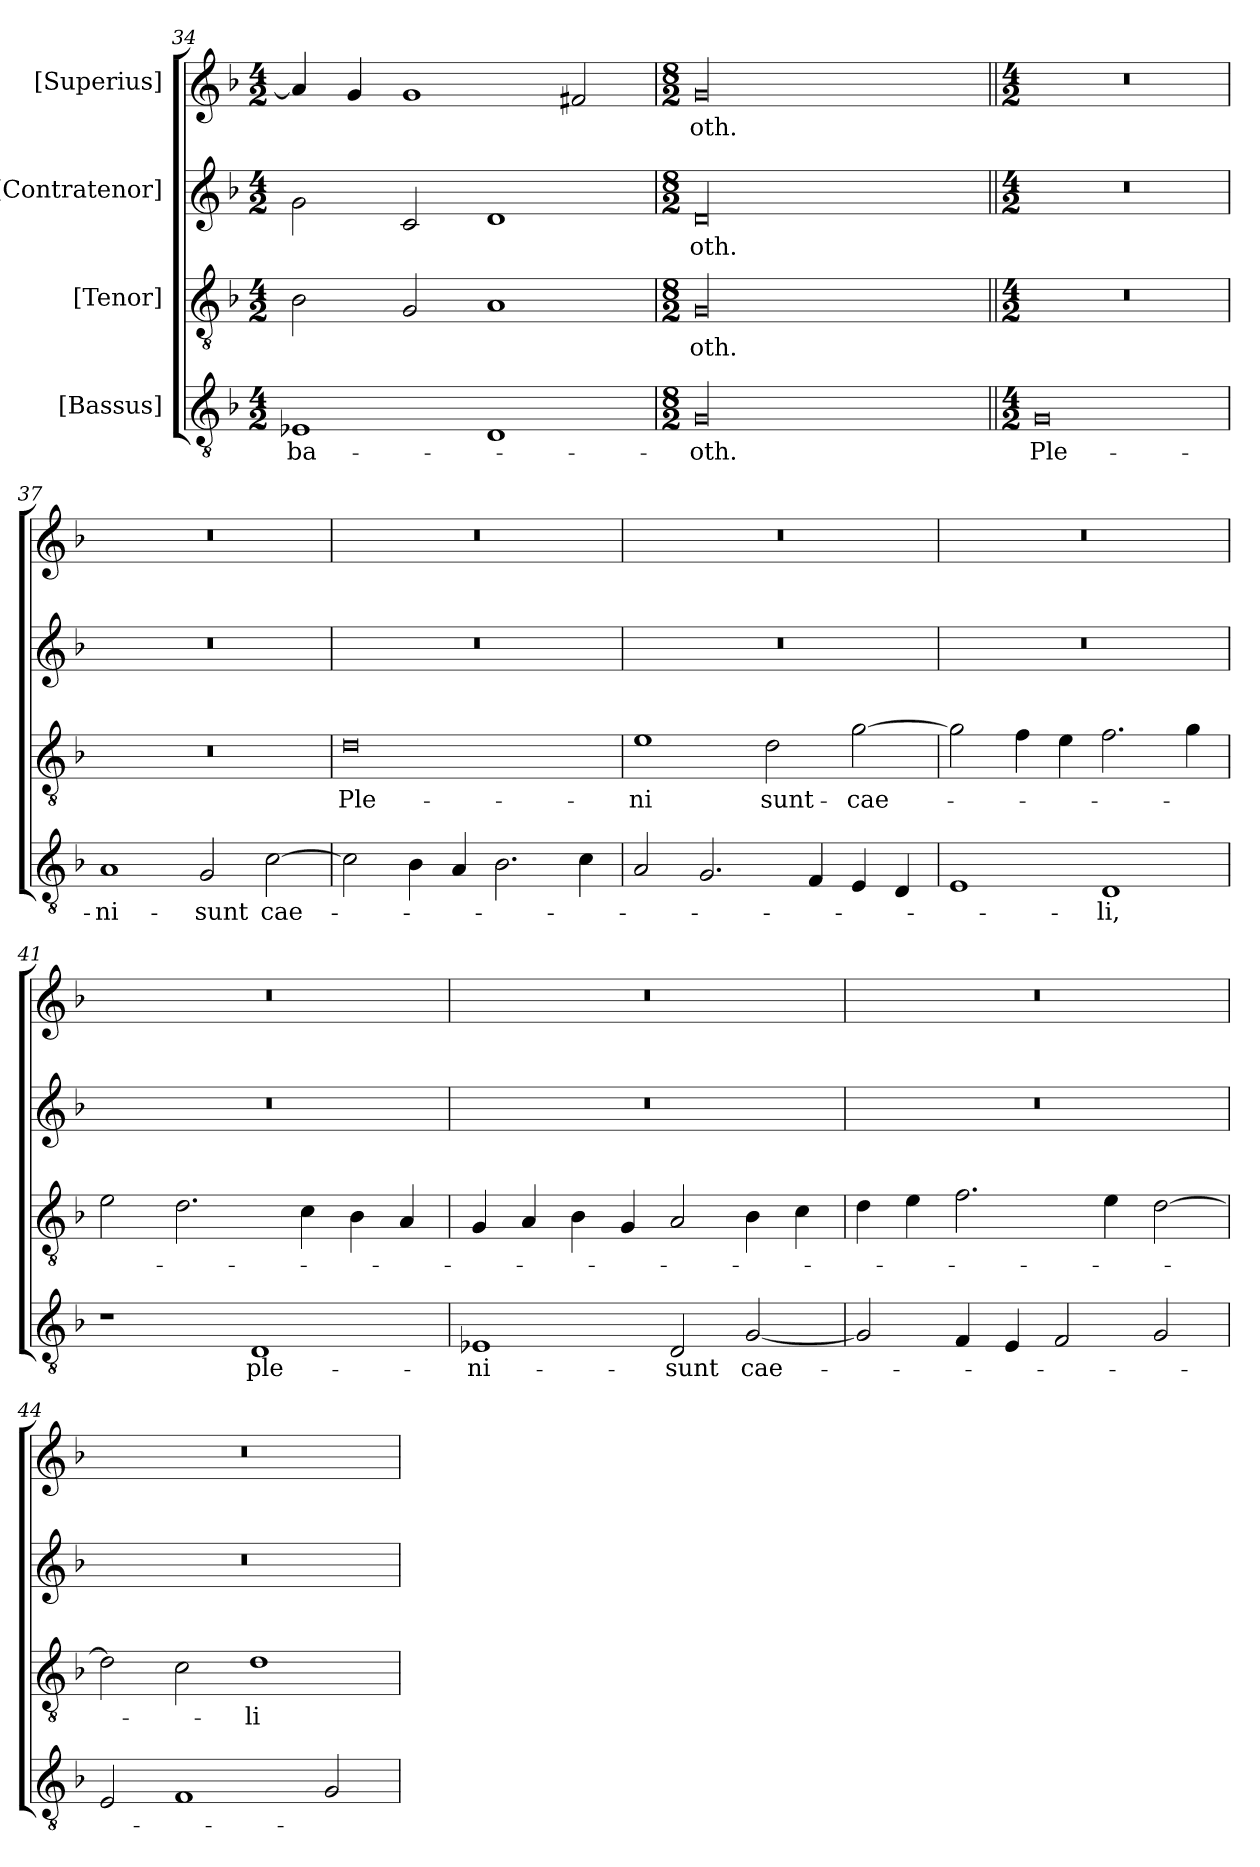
**kern	**text	**kern	**text	**kern	**text	**kern	**text
*part4	*part4	*part3	*part3	*part2	*part2	*part1	*part1
*staff4	*staff4	*staff3	*staff3	*staff2	*staff2	*staff1	*staff1
*I"[Bassus]	*	*I"[Tenor]	*	*I"[Contratenor]	*	*I"[Superius]	*
*clefGv2	*	*clefGv2	*	*clefG2	*	*clefG2	*
*k[b-]	*	*k[b-]	*	*k[b-]	*	*k[b-]	*
*M4/2	*	*M4/2	*	*M4/2	*	*M4/2	*
=34	=34	=34	=34	=34	=34	=34	=34
1E-X/	-ba-	2B-\	.	2g\	.	4a/]	.
.	.	.	.	.	.	4g/	.
.	.	2G/	.	2c/	.	1g/	.
1D/	.	1A/	.	1d/	.	.	.
.	.	.	.	.	.	2f#X/	.
=35	=35	=35	=35	=35	=35	=35	=35
*M8/2	*	*M8/2	*	*M8/2	*	*M8/2	*
00G/	-oth.	00G/	-oth.	00d/	-oth.	00g/	-oth.
=36||	=36||	=36||	=36||	=36||	=36||	=36||	=36||
*M4/2	*	*M4/2	*	*M4/2	*	*M4/2	*
0G/	Ple-	0r	.	0r	.	0r	.
=37	=37	=37	=37	=37	=37	=37	=37
1A/	-ni-	0r	.	0r	.	0r	.
2G/	-sunt	.	.	.	.	.	.
[2c\	cae-	.	.	.	.	.	.
=38	=38	=38	=38	=38	=38	=38	=38
2c\]	.	0d\	Ple-	0r	.	0r	.
4B-\	.	.	.	.	.	.	.
4A/	.	.	.	.	.	.	.
2.B-\	.	.	.	.	.	.	.
4c\	.	.	.	.	.	.	.
=39	=39	=39	=39	=39	=39	=39	=39
2A/	.	1e\	-ni	0r	.	0r	.
2.G/	.	.	.	.	.	.	.
.	.	2d\	sunt-	.	.	.	.
4F/	.	.	.	.	.	.	.
4E/	.	[2g\	cae-	.	.	.	.
4D/	.	.	.	.	.	.	.
=40	=40	=40	=40	=40	=40	=40	=40
1E/	.	2g\]	.	0r	.	0r	.
.	.	4f\	.	.	.	.	.
.	.	4e\	.	.	.	.	.
1D/	-li,	2.f\	.	.	.	.	.
.	.	4g\	.	.	.	.	.
=41	=41	=41	=41	=41	=41	=41	=41
1r	.	2e\	.	0r	.	0r	.
.	.	2.d\	.	.	.	.	.
1D/	ple-	.	.	.	.	.	.
.	.	4c\	.	.	.	.	.
.	.	4B-\	.	.	.	.	.
.	.	4A/	.	.	.	.	.
=42	=42	=42	=42	=42	=42	=42	=42
1E-X/	-ni-	4G/	.	0r	.	0r	.
.	.	4A/	.	.	.	.	.
.	.	4B-\	.	.	.	.	.
.	.	4G/	.	.	.	.	.
2D/	-sunt	2A/	.	.	.	.	.
[2G/	cae-	4B-\	.	.	.	.	.
.	.	4c\	.	.	.	.	.
=43	=43	=43	=43	=43	=43	=43	=43
2G/]	.	4d\	.	0r	.	0r	.
.	.	4e\	.	.	.	.	.
4F/	.	2.f\	.	.	.	.	.
4E/	.	.	.	.	.	.	.
2F/	.	.	.	.	.	.	.
.	.	4e\	.	.	.	.	.
2G/	.	[2d\	.	.	.	.	.
=44	=44	=44	=44	=44	=44	=44	=44
2E/	.	2d\]	.	0r	.	0r	.
1F/	.	2c\	.	.	.	.	.
.	.	1d\	-li	.	.	.	.
2G/	.	.	.	.	.	.	.
=	=	=	=	=	=	=	=
*-	*-	*-	*-	*-	*-	*-	*-
